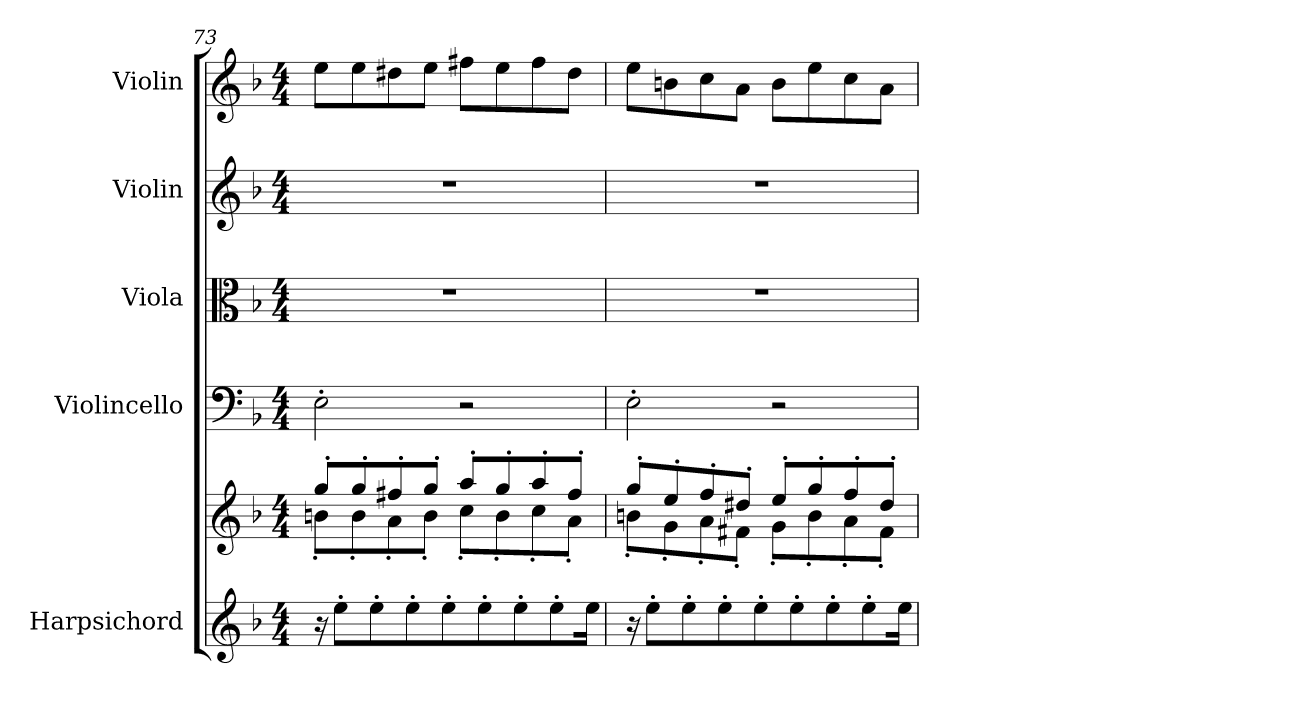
**kern	**kern	**kern	**kern	**kern	**kern
*part5	*part5	*part4	*part3	*part2	*part1
*staff6	*staff5	*staff4	*staff3	*staff2	*staff1
*I"Harpsichord	*	*I"Violincello	*I"Viola	*I"Violin	*I"Violin
*I'Hpschd	*	*I'Vc	*I'Vla	*I'Vln	*I'Vln
*clefG2	*clefG2	*clefF4	*clefC3	*clefG2	*clefG2
*k[b-]	*k[b-]	*k[b-]	*k[b-]	*k[b-]	*k[b-]
*M4/4	*M4/4	*M4/4	*M4/4	*M4/4	*M4/4
=73	=73	=73	=73	=73	=73
*	*^	*	*	*	*
16r	8gg'/L	8bn'\L	2E'\	1r	1r	8ee\L
8ee'\L	.	.	.	.	.	.
.	8gg'/	8b'\	.	.	.	8ee\
8ee'\	.	.	.	.	.	.
.	8ff#X'/	8a'\	.	.	.	8dd#X\
8ee'\	.	.	.	.	.	.
.	8gg'/J	8b'\J	.	.	.	8ee\J
8ee'\	.	.	.	.	.	.
.	8aa'/L	8cc'\L	2r	.	.	8ff#X\L
8ee'\	.	.	.	.	.	.
.	8gg'/	8b'\	.	.	.	8ee\
8ee'\	.	.	.	.	.	.
.	8aa'/	8cc'\	.	.	.	8ff#\
8ee'\	.	.	.	.	.	.
.	8ff#'/J	8a'\J	.	.	.	8dd#\J
16ee\Jk	.	.	.	.	.	.
!!LO:PB:g=z
=74	=74	=74	=74	=74	=74	=74
16r	8gg'/L	8bn'\L	2E'\	1r	1r	8ee\L
8ee'\L	.	.	.	.	.	.
.	8ee'/	8g'\	.	.	.	8bn\
8ee'\	.	.	.	.	.	.
.	8ff'/	8a'\	.	.	.	8cc\
8ee'\	.	.	.	.	.	.
.	8dd#X'/J	8f#X'\J	.	.	.	8a\J
8ee'\	.	.	.	.	.	.
.	8ee'/L	8g'\L	2r	.	.	8b\L
8ee'\	.	.	.	.	.	.
.	8gg'/	8b'\	.	.	.	8ee\
8ee'\	.	.	.	.	.	.
.	8ff'/	8a'\	.	.	.	8cc\
8ee'\	.	.	.	.	.	.
.	8dd#'/J	8f#'\J	.	.	.	8a\J
16ee\Jk	.	.	.	.	.	.
*	*v	*v	*	*	*	*
=	=	=	=	=	=
*-	*-	*-	*-	*-	*-
